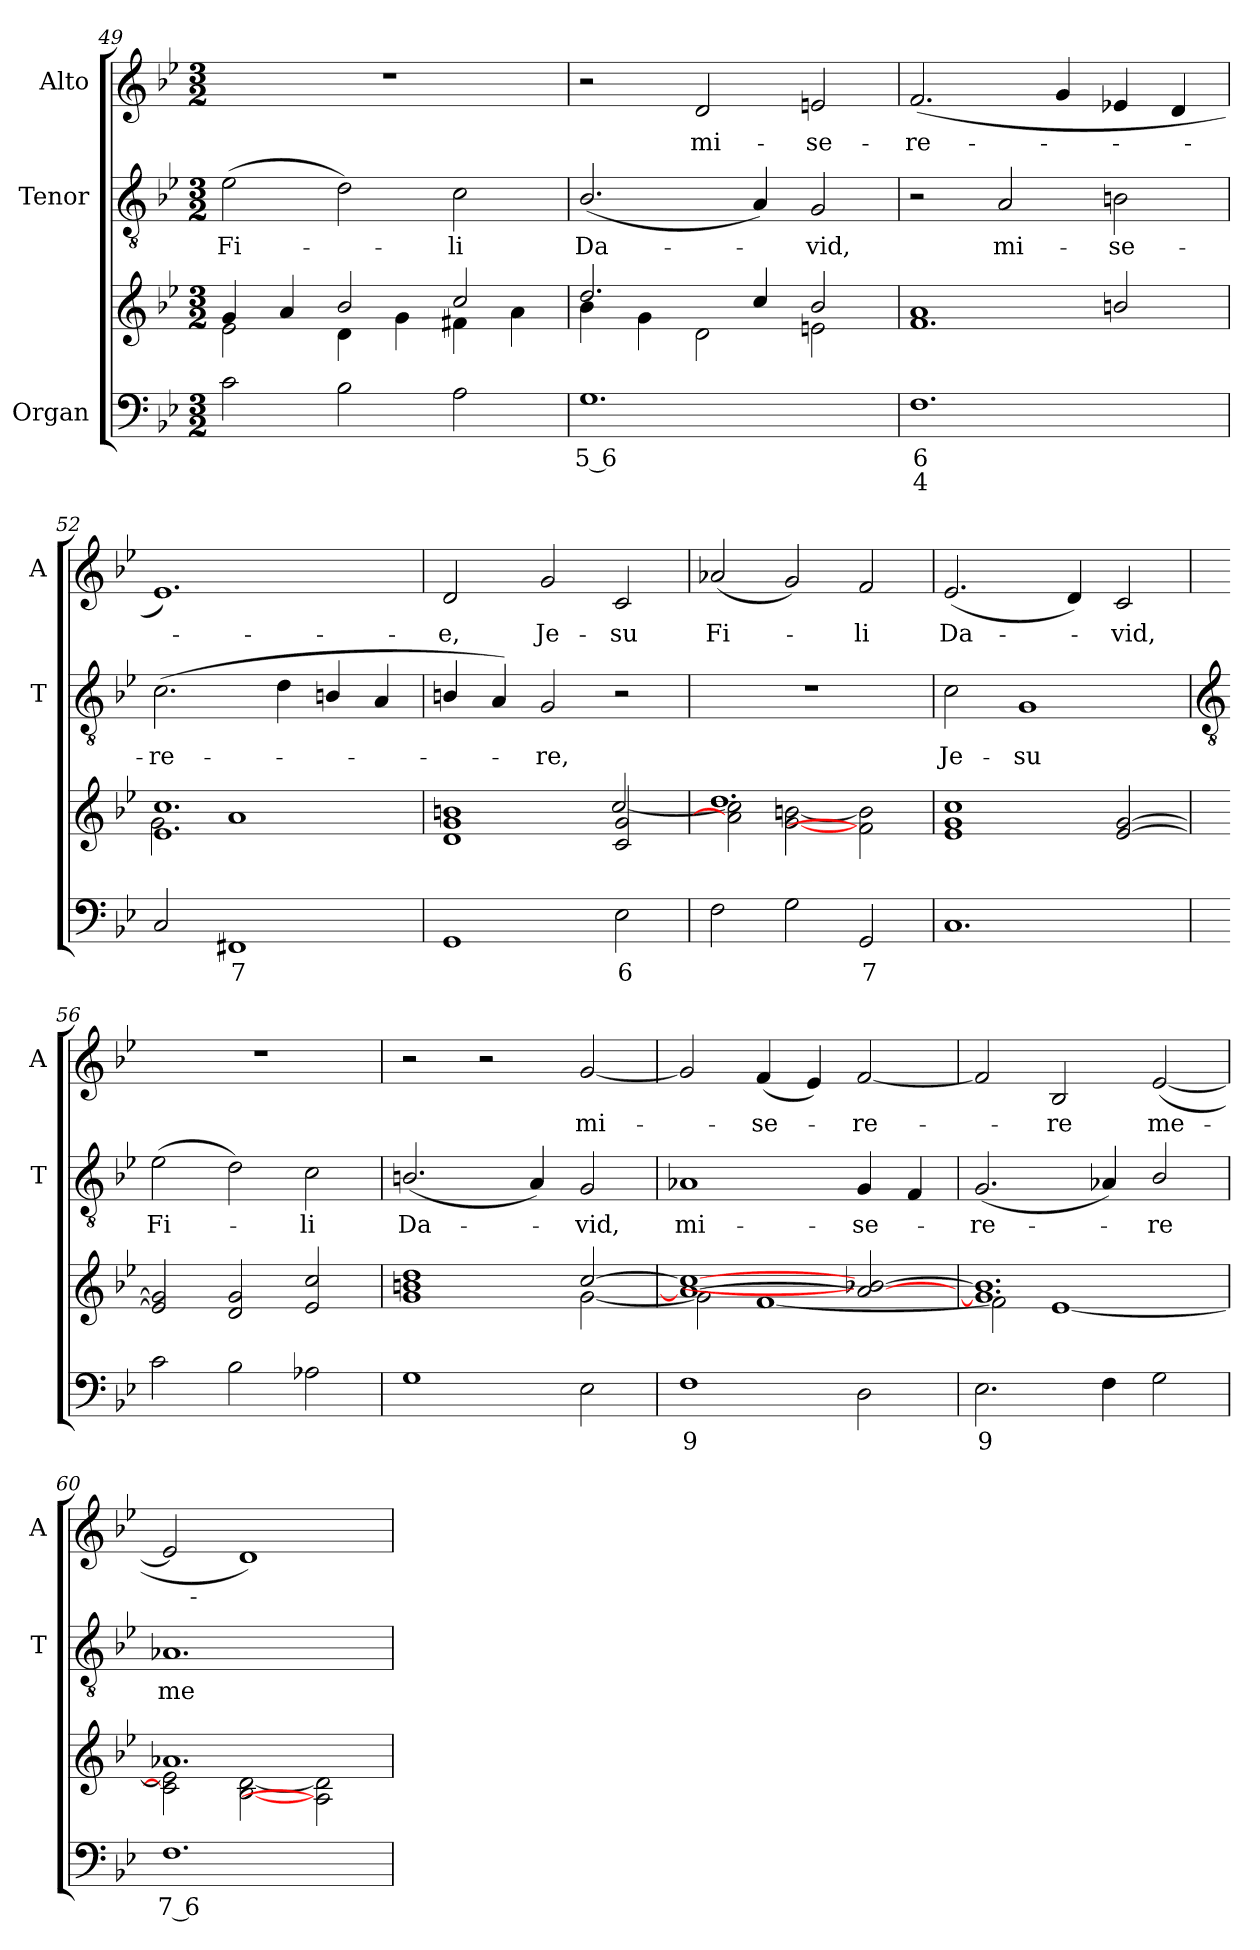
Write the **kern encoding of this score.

**kern	**text	**text	**kern	**kern	**text	**kern	**text
*part3	*part3	*part3	*part3	*part2	*part2	*part1	*part1
*staff4	*staff4	*staff4	*staff3	*staff2	*staff2	*staff1	*staff1
*I"Organ	*	*	*	*I"Tenor	*	*I"Alto	*
*	*	*	*	*I'T	*	*I'A	*
*clefF4	*	*	*clefG2	*clefGv2	*	*clefG2	*
*k[b-e-]	*	*	*k[b-e-]	*k[b-e-]	*	*k[b-e-]	*
*B-:	*	*	*B-:	*B-:	*	*B-:	*
*M3/2	*	*	*M3/2	*M3/2	*	*M3/2	*
=49	=49	=49	=49	=49	=49	=49	=49
*	*	*	*^	*	*	*	*
!	!	!	!	!	!	!LO:LY:b	!LO:N:vis=1	!
2c	.	.	4g/	2e-\	(>2e-	Fi-	1.r	.
.	.	.	4a/	.	.	.	.	.
2B-	.	.	2b-/	4d\	2d)	.	.	.
.	.	.	.	4g\	.	.	.	.
!	!	!	!	!	!	!LO:LY:b	!	!
2A	.	.	2cc/	4f#X\	2c	li	.	.
.	.	.	.	4a\	.	.	.	.
=50	=50	=50	=50	=50	=50	=50	=50	=50
!	!LO:LY:b	!	!	!	!	!LO:LY:b	!	!
1.G	5 6	.	2.dd/	4b-\	(<2.B-/	Da-	2r	.
.	.	.	.	4g\	.	.	.	.
!	!	!	!	!	!	!	!	!LO:LY:b
.	.	.	.	2d\	.	.	2d	mi-
.	.	.	4cc/	.	4A)	.	.	.
!	!	!	!	!	!	!LO:LY:b	!	!LO:LY:b
.	.	.	2b-/	2en\	2G	vid,	2en	-se-
=51	=51	=51	=51	=51	=51	=51	=51	=51
!	!LO:LY:b	!LO:LY:b	!	!	!	!	!	!LO:LY:b
1.F	6	4	1a/	1.f\	2r	.	(<2.f	-re-
!	!	!	!	!	!	!LO:LY:b	!	!
.	.	.	.	.	2A	mi-	.	.
.	.	.	.	.	.	.	4g	.
!	!	!	!	!	!	!LO:LY:b	!	!
.	.	.	2bn/	.	2Bn	-se-	4e-X	.
.	.	.	.	.	.	.	4d	.
=52	=52	=52	=52	=52	=52	=52	=52	=52
!	!	!	!	!	!	!LO:LY:b	!	!
2C	.	.	1.e-/ 1.cc/	2g\	(<2.c	-re-	1.e-)	.
!	!LO:LY:b	!	!	!	!	!	!	!
1FF#X	7	.	.	1a\	.	.	.	.
.	.	.	.	.	4d	.	.	.
.	.	.	.	.	4Bn/	.	.	.
.	.	.	.	.	4A	.	.	.
=53	=53	=53	=53	=53	=53	=53	=53	=53
!	!	!	!	!	!	!	!	!LO:LY:b
1GG	.	.	1d/ 1g/ 1bn/	2ryy	4Bn/	.	2d	e,
.	.	.	.	.	4A)	.	.	.
!	!	!	!	!	!	!LO:LY:b	!	!LO:LY:b
.	.	.	.	2ryy	2G	re,	2g	Je-
!	!LO:LY:b	!	!	!	!	!	!	!LO:LY:b
2E-	6	.	2c/ 2g/	[2cc/	2r	.	2c	-su
=54	=54	=54	=54	=54	=54	=54	=54	=54
!	!	!	!	!	!LO:N:vis=1	!	!	!LO:LY:b
2F	.	.	1.dd/	2a-\] 2cc\]	1.r	.	(<2a-X	Fi-
2G	.	.	.	[2g\ [2bn\	.	.	2g)	.
!	!LO:LY:b	!	!	!	!	!	!	!LO:LY:b
2GG	7	.	.	2f\] 2b\]	.	.	2f	li
=55	=55	=55	=55	=55	=55	=55	=55	=55
!	!	!	!	!LO:N:vis=1	!	!LO:LY:b	!	!LO:LY:b
1.C	.	.	1e-/ 1g/ 1cc/	1.ryy	2c	Je-	(<2.e-	Da-
!	!	!	!	!	!	!LO:LY:b	!	!
.	.	.	.	.	1G	-su	.	.
.	.	.	.	.	.	.	4d)	.
!	!	!	!	!	!	!	!	!LO:LY:b
.	.	.	[2e-/ [2g/	.	.	.	2c	vid,
!!LO:LB:g=z
=56	=56	=56	=56	=56	=56	=56	=56	=56
*	*	*	*	*	*clefGv2	*	*	*
!	!	!	!	!LO:N:vis=1	!	!LO:LY:b	!LO:N:vis=1	!
2c	.	.	2e-/] 2g/]	1.ryy	(>2e-	Fi-	1.r	.
2B-	.	.	2d/ 2g/	.	2d)	.	.	.
!	!	!	!	!	!	!LO:LY:b	!	!
2A-X	.	.	2e-/ 2cc/	.	2c	li	.	.
=57	=57	=57	=57	=57	=57	=57	=57	=57
!	!	!	!	!	!	!LO:LY:b	!	!
1G	.	.	1g/ 1bn/ 1dd/	2ryy	(<2.Bn/	Da-	2r	.
.	.	.	.	2ryy	.	.	2r	.
.	.	.	.	.	4A)	.	.	.
!	!	!	!	!	!	!LO:LY:b	!	!LO:LY:b
2E-	.	.	[2cc/	[2g\	2G	vid,	[2g	mi-
=58	=58	=58	=58	=58	=58	=58	=58	=58
!	!LO:LY:b	!	!	!	!	!LO:LY:b	!	!
1F	9	.	1a-/_ 1cc/_	2g\]	1A-X	mi-	2g]	.
!	!	!	!	!	!	!	!	!LO:LY:b
.	.	.	.	[1f\	.	.	(<4f	se-
.	.	.	.	.	.	.	4e-)	.
!	!	!	!	!	!	!LO:LY:b	!	!LO:LY:b
2D	.	.	2a-/_ 2b-X/_	.	4G	-se-	[2f	re-
.	.	.	.	.	4F	.	.	.
=59	=59	=59	=59	=59	=59	=59	=59	=59
!	!LO:LY:b	!	!	!	!	!LO:LY:b	!	!
2.E-	9	.	1.g/] 1.b-/]	2f\]	(<2.G	re-	2f]	.
!	!	!	!	!	!	!	!	!LO:LY:b
.	.	.	.	[1e-\	.	.	2B-	re
4F	.	.	.	.	4A-X)	.	.	.
!	!	!	!	!	!	!LO:LY:b	!	!LO:LY:b
2G	.	.	.	.	2B-/	re	(<[2e-	me-
=60	=60	=60	=60	=60	=60	=60	=60	=60
!	!LO:LY:b	!	!	!	!	!LO:LY:b	!	!
1.F	7 6	.	1.a-X/	2c\] 2e-\]	1.A-X	me-	2e-]	.
.	.	.	.	[2B-\ [2d\	.	.	1d)	.
.	.	.	.	2A-\] 2d\]	.	.	.	.
*	*	*	*v	*v	*	*	*	*
=	=	=	=	=	=	=	=
*-	*-	*-	*-	*-	*-	*-	*-
